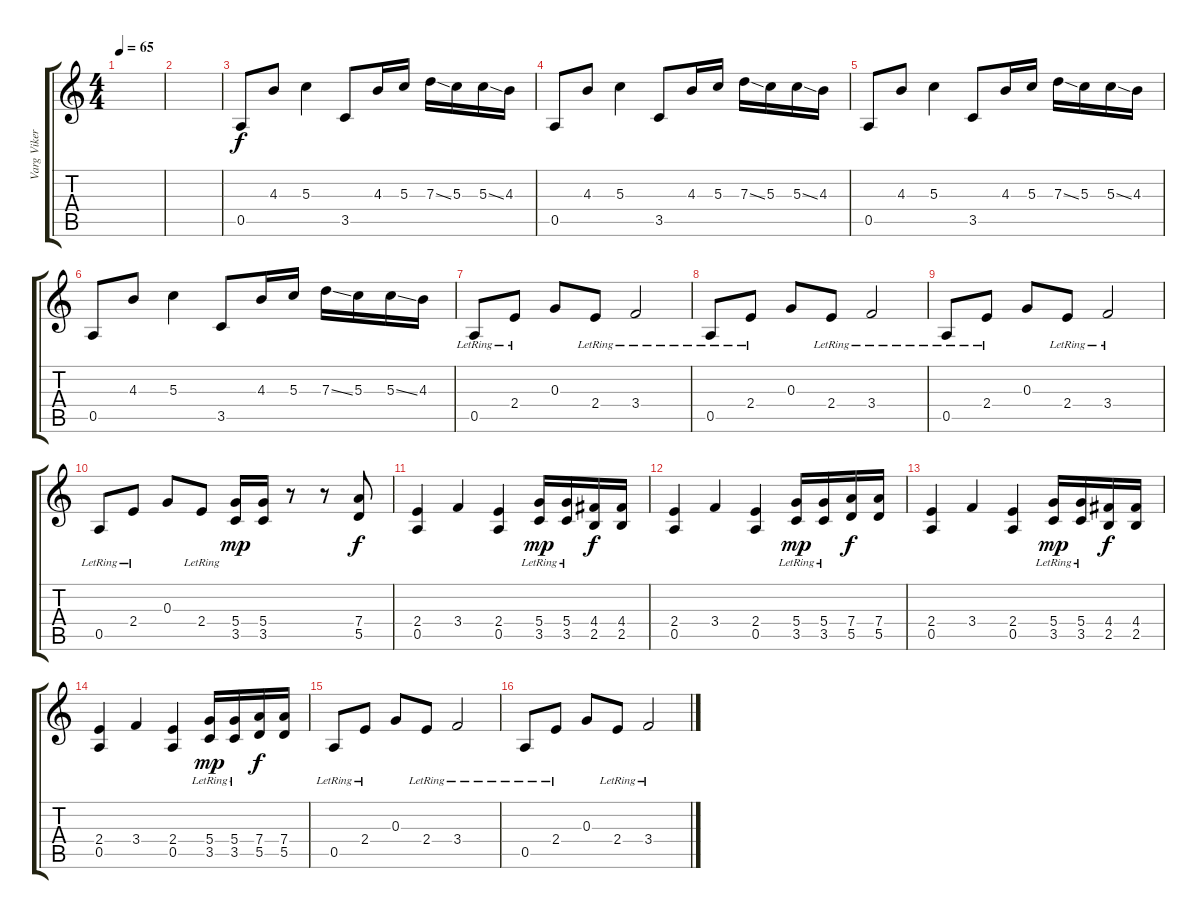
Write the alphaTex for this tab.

\track ("Varg Vikernes" "Varg Viker") {instrument distortionguitar}
\staff {score tabs}
\tuning (E4 B3 G3 D3 A2 E2) {hide}
\ts (4 4)
\tempo 65
\clef g2
\ks c
|
|
0.5.8 4.3.8 5.3.4 3.5.8 4.3.16 5.3.16 7.3{ss}.16 5.3.16 5.3{ss}.16 4.3.16 |
0.5.8 4.3.8 5.3.4 3.5.8 4.3.16 5.3.16 7.3{ss}.16 5.3.16 5.3{ss}.16 4.3.16 |
0.5.8 4.3.8 5.3.4 3.5.8 4.3.16 5.3.16 7.3{ss}.16 5.3.16 5.3{ss}.16 4.3.16 |
0.5.8 4.3.8 5.3.4 3.5.8 4.3.16 5.3.16 7.3{ss}.16 5.3.16 5.3{ss}.16 4.3.16 |
0.5{lr}.8 2.4{lr}.8 0.3.8 2.4{lr}.8 3.4{lr}.2 |
0.5{lr}.8 2.4{lr}.8 0.3.8 2.4{lr}.8 3.4{lr}.2 |
0.5{lr}.8 2.4{lr}.8 0.3.8 2.4{lr}.8 3.4{lr}.2 |
0.5{lr}.8 2.4{lr}.8 0.3.8 2.4{lr}.8 (5.4 3.5).16{dy mp} (5.4 3.5).16 r.8 r.8 (7.4 5.5).8{dy f} |
(2.4 0.5).4 3.4.4 (2.4 0.5).4 (5.4{lr} 3.5).16{dy mp} (5.4{lr} 3.5).16 (4.4 2.5).16{dy f} (4.4 2.5).16 |
(2.4 0.5).4 3.4.4 (2.4 0.5).4 (5.4{lr} 3.5).16{dy mp} (5.4{lr} 3.5).16 (7.4 5.5).16{dy f} (7.4 5.5).16 |
(2.4 0.5).4 3.4.4 (2.4 0.5).4 (5.4{lr} 3.5).16{dy mp} (5.4{lr} 3.5).16 (4.4 2.5).16{dy f} (4.4 2.5).16 |
(2.4 0.5).4 3.4.4 (2.4 0.5).4 (5.4{lr} 3.5).16{dy mp} (5.4{lr} 3.5).16 (7.4 5.5).16{dy f} (7.4 5.5).16 |
0.5{lr}.8 2.4{lr}.8 0.3.8 2.4{lr}.8 3.4{lr}.2 |
0.5{lr}.8 2.4{lr}.8 0.3.8 2.4{lr}.8 3.4{lr}.2
